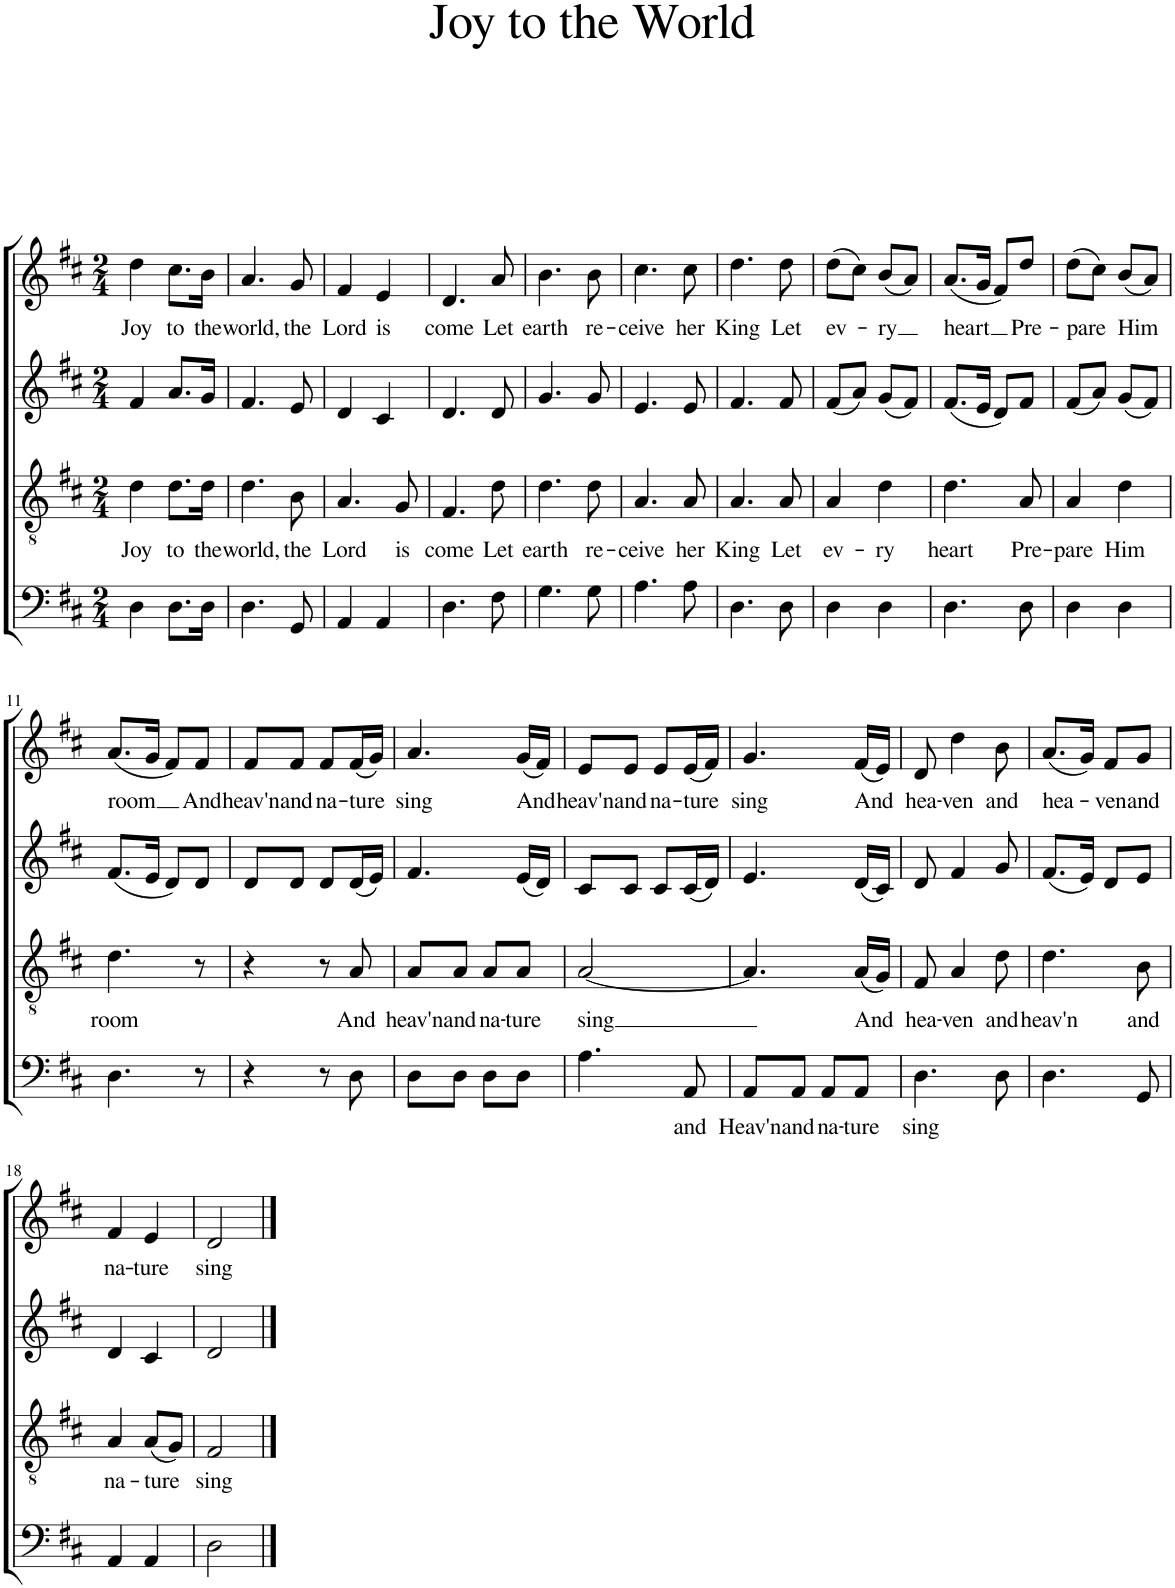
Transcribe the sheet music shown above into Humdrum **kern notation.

**kern	**text	**kern	**text	**kern	**kern	**text
*part4	*part4	*part3	*part3	*part2	*part1	*part1
*staff4	*staff4	*staff3	*staff3	*staff2	*staff1	*staff1
*I"Bass	*	*I"Tenor	*	*I"Alto	*I"Soprano	*
*clefF4	*	*clefGv2	*	*clefG2	*clefG2	*
*k[f#c#]	*	*k[f#c#]	*	*k[f#c#]	*k[f#c#]	*
*M2/4	*	*M2/4	*	*M2/4	*M2/4	*
=1	=1	=1	=1	=1	=1	=1
!	!	!	!LO:LY:b	!	!	!LO:LY:b
4D\	.	4d\	Joy	4f#/	4dd\	Joy
!	!	!	!LO:LY:b	!	!	!LO:LY:b
8.D\L	.	8.d\L	to	8.a/L	8.cc#\L	to
!	!	!	!LO:LY:b	!	!	!LO:LY:b
16D\Jk	.	16d\Jk	the	16g/Jk	16b\Jk	the
=2	=2	=2	=2	=2	=2	=2
!	!	!	!LO:LY:b	!	!	!LO:LY:b
4.D\	.	4.d\	world,	4.f#/	4.a/	world,
!	!	!	!LO:LY:b	!	!	!LO:LY:b
8GG/	.	8B\	the	8e/	8g/	the
=3	=3	=3	=3	=3	=3	=3
!	!	!	!LO:LY:b	!	!	!LO:LY:b
4AA/	.	4.A/	Lord	4d/	4f#/	Lord
!	!	!	!	!	!	!LO:LY:b
4AA/	.	.	.	4c#/	4e/	is
!	!	!	!LO:LY:b	!	!	!
.	.	8G/	is	.	.	.
=4	=4	=4	=4	=4	=4	=4
!	!	!	!LO:LY:b	!	!	!LO:LY:b
4.D\	.	4.F#/	come	4.d/	4.d/	come
!	!	!	!LO:LY:b	!	!	!LO:LY:b
8F#\	.	8d\	Let	8d/	8a/	Let
=5	=5	=5	=5	=5	=5	=5
!	!	!	!LO:LY:b	!	!	!LO:LY:b
4.G\	.	4.d\	earth	4.g/	4.b\	earth
!	!	!	!LO:LY:b	!	!	!LO:LY:b
8G\	.	8d\	re-	8g/	8b\	re-
=6	=6	=6	=6	=6	=6	=6
!	!	!	!LO:LY:b	!	!	!LO:LY:b
4.A\	.	4.A/	-ceive	4.e/	4.cc#\	-ceive
!	!	!	!LO:LY:b	!	!	!LO:LY:b
8A\	.	8A/	her	8e/	8cc#\	her
=7	=7	=7	=7	=7	=7	=7
!	!	!	!LO:LY:b	!	!	!LO:LY:b
4.D\	.	4.A/	King	4.f#/	4.dd\	King
!	!	!	!LO:LY:b	!	!	!LO:LY:b
8D\	.	8A/	Let	8f#/	8dd\	Let
=8	=8	=8	=8	=8	=8	=8
!	!	!	!LO:LY:b	!	!	!LO:LY:b
4D\	.	4A/	ev-	(8f#/L	(8dd\L	ev-
.	.	.	.	8a/J)	8cc#\J)	.
!	!	!	!LO:LY:b	!	!	!LO:LY:b
4D\	.	4d\	-ry	(8g/L	(8b/L	-ry
.	.	.	.	8f#/J)	8a/J)	.
=9	=9	=9	=9	=9	=9	=9
!	!	!	!LO:LY:b	!	!	!LO:LY:b
4.D\	.	4.d\	heart	(8.f#/L	(8.a/L	heart
.	.	.	.	16e/Jk	16g/Jk	.
.	.	.	.	8d/L)	8f#/L)	.
!	!	!	!LO:LY:b	!	!	!LO:LY:b
8D\	.	8A/	Pre-	8f#/J	8dd/J	Pre-
=10	=10	=10	=10	=10	=10	=10
!	!	!	!LO:LY:b	!	!	!LO:LY:b
4D\	.	4A/	-pare	(8f#/L	(8dd\L	-pare
.	.	.	.	8a/J)	8cc#\J)	.
!	!	!	!LO:LY:b	!	!	!LO:LY:b
4D\	.	4d\	Him	(8g/L	(8b/L	Him
.	.	.	.	8f#/J)	8a/J)	.
!!LO:LB:g=z
=11	=11	=11	=11	=11	=11	=11
!	!	!	!LO:LY:b	!	!	!LO:LY:b
4.D\	.	4.d\	room	(8.f#/L	(8.a/L	room
.	.	.	.	16e/Jk	16g/Jk	.
.	.	.	.	8d/L)	8f#/L)	.
!	!	!	!	!	!	!LO:LY:b
8r	.	8r	.	8d/J	8f#/J	And
=12	=12	=12	=12	=12	=12	=12
!	!	!	!	!	!	!LO:LY:b
4r	.	4r	.	8d/L	8f#/L	heav'n
!	!	!	!	!	!	!LO:LY:b
.	.	.	.	8d/J	8f#/J	and
!	!	!	!	!	!	!LO:LY:b
8r	.	8r	.	8d/L	8f#/L	na-
!	!	!	!LO:LY:b	!	!	!LO:LY:b
8D\	.	8A/	And	(16d/L	(16f#/L	-ture
.	.	.	.	16e/JJ)	16g/JJ)	.
=13	=13	=13	=13	=13	=13	=13
!	!	!	!LO:LY:b	!	!	!LO:LY:b
8D\L	.	8A/L	heav'n	4.f#/	4.a/	sing
!	!	!	!LO:LY:b	!	!	!
8D\J	.	8A/J	and	.	.	.
!	!	!	!LO:LY:b	!	!	!
8D\L	.	8A/L	na-	.	.	.
!	!	!	!LO:LY:b	!	!	!LO:LY:b
8D\J	.	8A/J	-ture	(16e/LL	(16g/LL	And
.	.	.	.	16d/JJ)	16f#/JJ)	.
=14	=14	=14	=14	=14	=14	=14
!	!	!	!LO:LY:b	!	!	!LO:LY:b
4.A\	.	[2A/	sing	8c#/L	8e/L	heav'n
!	!	!	!	!	!	!LO:LY:b
.	.	.	.	8c#/J	8e/J	and
!	!	!	!	!	!	!LO:LY:b
.	.	.	.	8c#/L	8e/L	na-
!	!LO:LY:b	!	!	!	!	!LO:LY:b
8AA/	and	.	.	(16c#/L	(16e/L	-ture
.	.	.	.	16d/JJ)	16f#/JJ)	.
=15	=15	=15	=15	=15	=15	=15
!	!LO:LY:b	!	!	!	!	!LO:LY:b
8AA/L	Heav'n	4.A/]	.	4.e/	4.g/	sing
!	!LO:LY:b	!	!	!	!	!
8AA/J	and	.	.	.	.	.
!	!LO:LY:b	!	!	!	!	!
8AA/L	na-	.	.	.	.	.
!	!LO:LY:b	!	!LO:LY:b	!	!	!LO:LY:b
8AA/J	-ture	(16A/LL	And	(16d/LL	(16f#/LL	And
.	.	16G/JJ)	.	16c#/JJ)	16e/JJ)	.
=16	=16	=16	=16	=16	=16	=16
!	!LO:LY:b	!	!LO:LY:b	!	!	!LO:LY:b
4.D\	sing	8F#/	hea-	8d/	8d/	hea-
!	!	!	!LO:LY:b	!	!	!LO:LY:b
.	.	4A/	-ven	4f#/	4dd\	-ven
!	!	!	!LO:LY:b	!	!	!LO:LY:b
8D\	.	8d\	and	8g/	8b\	and
=17	=17	=17	=17	=17	=17	=17
!	!	!	!LO:LY:b	!	!	!LO:LY:b
4.D\	.	4.d\	heav'n	(8.f#/L	(8.a/L	hea-
.	.	.	.	16e/Jk)	16g/Jk)	.
!	!	!	!	!	!	!LO:LY:b
.	.	.	.	8d/L	8f#/L	-ven
!	!	!	!LO:LY:b	!	!	!LO:LY:b
8GG/	.	8B\	and	8e/J	8g/J	and
!!LO:LB:g=z
=18	=18	=18	=18	=18	=18	=18
!	!	!	!LO:LY:b	!	!	!LO:LY:b
4AA/	.	4A/	na-	4d/	4f#/	na-
!	!	!	!LO:LY:b	!	!	!LO:LY:b
4AA/	.	(8A/L	-ture	4c#/	4e/	-ture
.	.	8G/J)	.	.	.	.
=19	=19	=19	=19	=19	=19	=19
!	!	!	!LO:LY:b	!	!	!LO:LY:b
2D\	.	2F#/	sing	2d/	2d/	sing
==	==	==	==	==	==	==
*-	*-	*-	*-	*-	*-	*-
